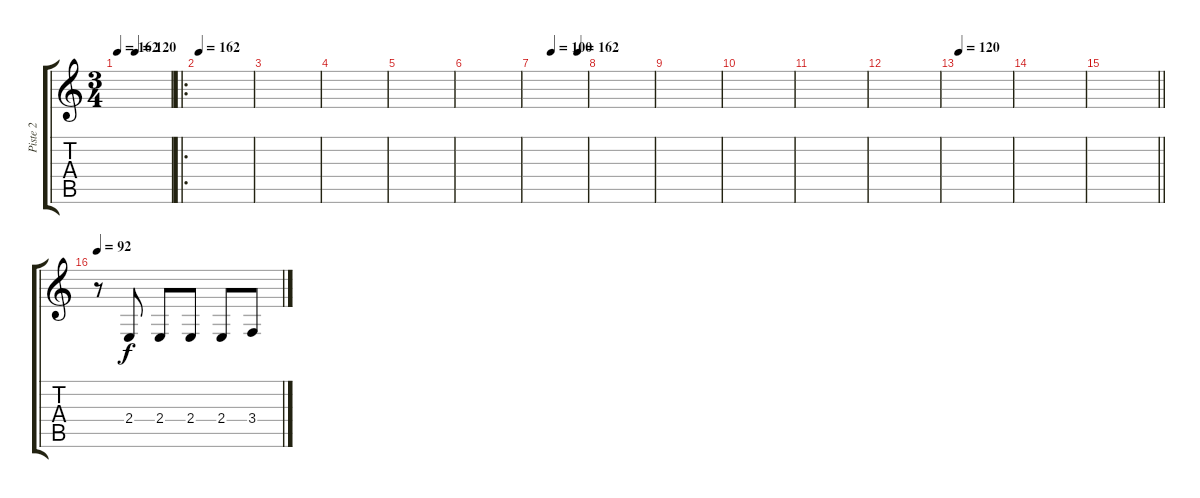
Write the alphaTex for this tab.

\track ("Piste 2" "Piste 2") {instrument clarinet}
\staff {score tabs}
\tuning (E4 B3 G3 D3 A2 E2) {hide}
\ts (3 4)
\tempo 162
\tempo (120 0.3333333333333333)
\tempo 162
\clef g2
\ks c
|
\ro
\tempo 162
|
|
|
|
|
\tempo (100 0.3333333333333333)
\tempo (162 0.8333333333333334)
|
|
|
|
|
|
\tempo 120
|
|
\barLineRight lightlight
|
\tempo 92
r.8 2.4.8 2.4.8 2.4.8 2.4.8 3.4.8
